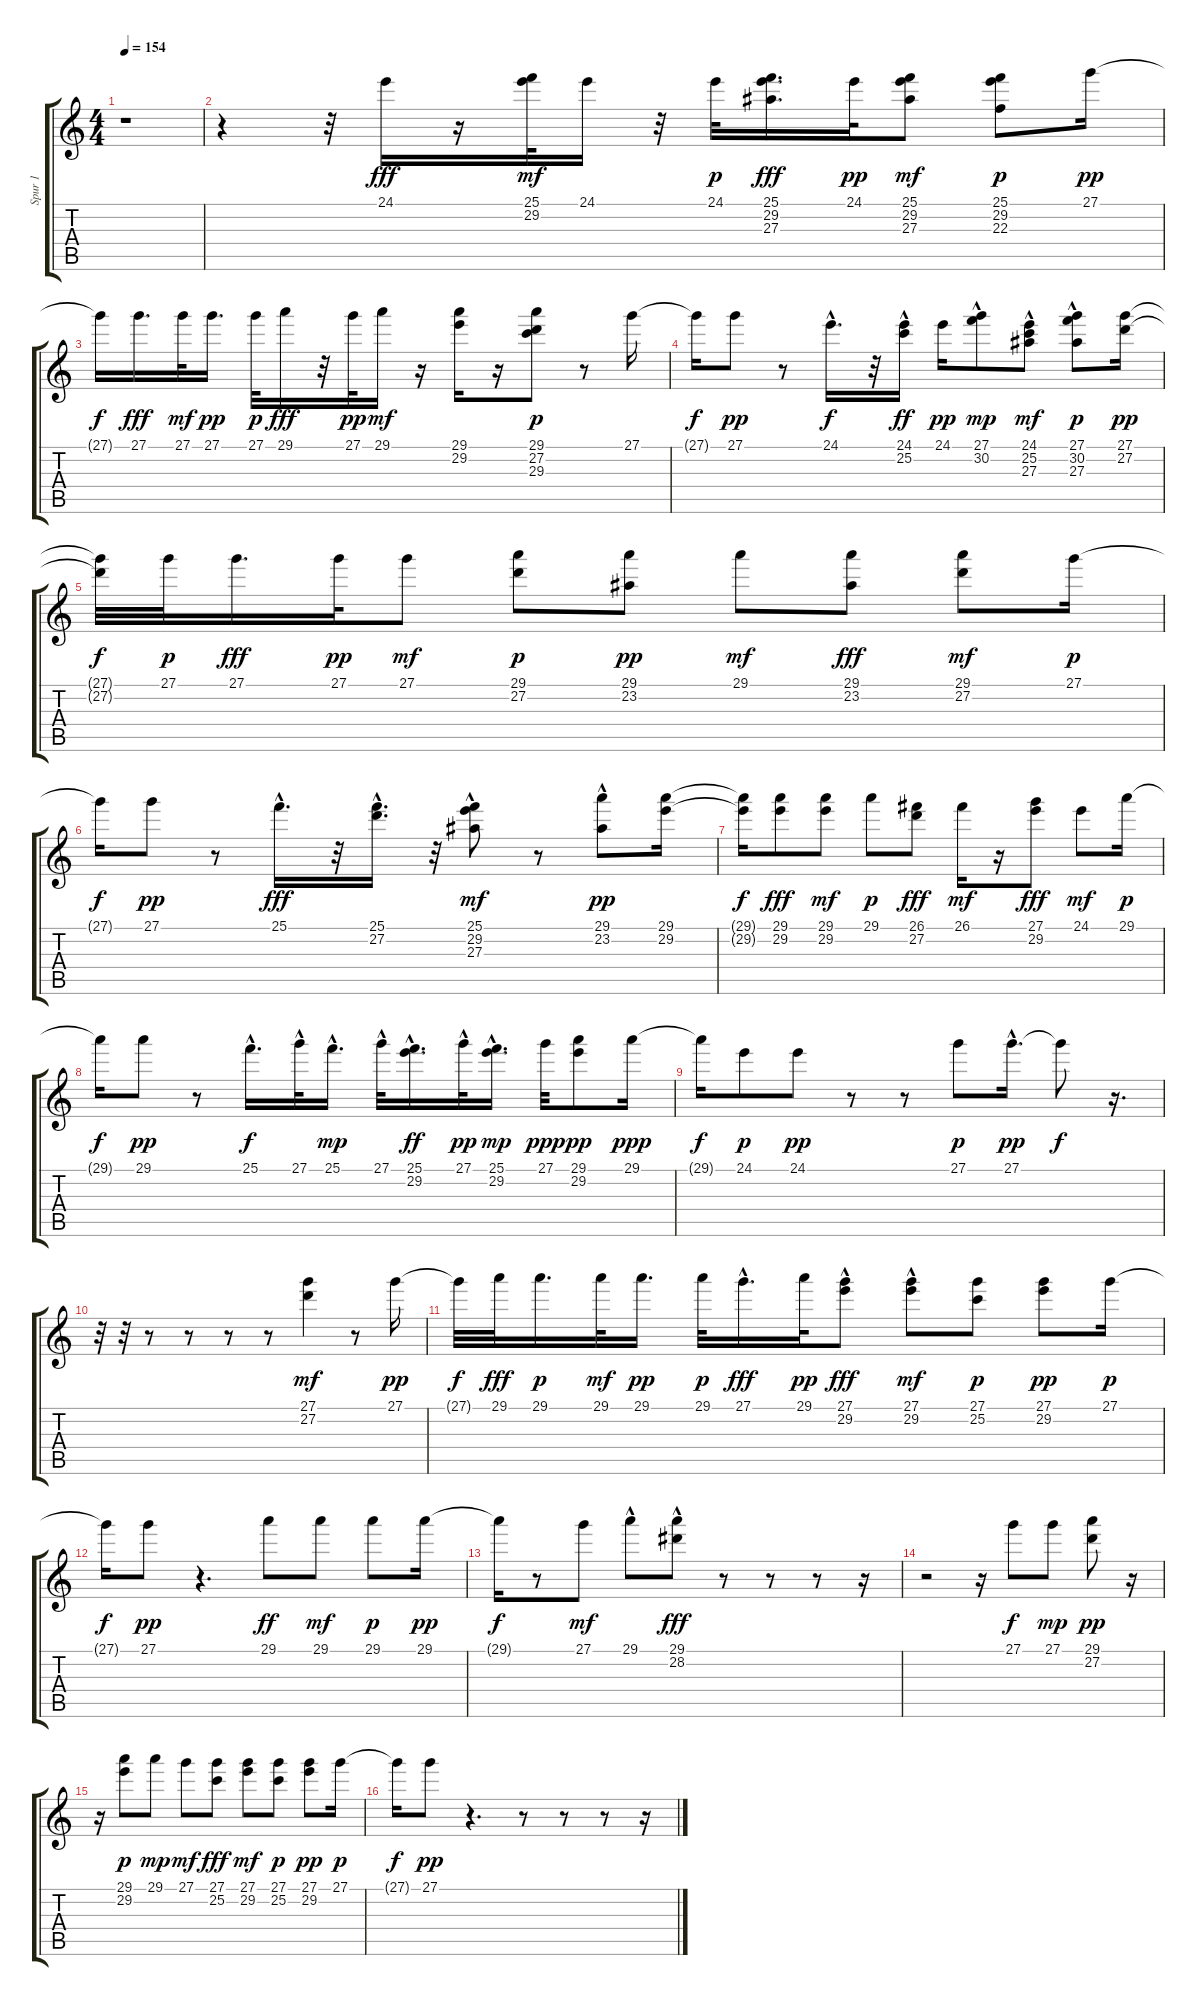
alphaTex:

\track ("Spur 1" "Spur 1") {instrument pizzicatostrings}
\staff {score tabs}
\tuning (E4 B3 G3 D3 A2 E2) {hide}
\ts (4 4)
\tempo 154
\clef g2
\ks c
r.1{dy pp} |
r.4 r.32 24.1.16{dy fff} r.16 (25.1 29.2).32{dy mf} 24.1.16 r.32 24.1.32{dy p} (25.1 29.2 27.3).16{d dy fff} 24.1.32{dy pp} (25.1 29.2 27.3).8{dy mf} (25.1 29.2 22.3).8{dy p} 27.1.16{dy pp} |
27.1{t}.16{dy f} 27.1.16{d dy fff} 27.1.32{dy mf} 27.1.16{d dy pp} 27.1.32{dy p} 29.1.16{dy fff} r.32 27.1.32{dy pp} 29.1.16{dy mf} r.16 (29.1 29.2).16 r.16 (29.1 27.2 29.3).8{dy p} r.8 27.1.16 |
27.1{t}.16{dy f} 27.1.8{dy pp} r.8 24.1{hac}.16{d dy f} r.32 (24.1{hac} 25.2{hac}).16{dy ff} 24.1.16{dy pp} (27.1 30.2{hac}).8{dy mp} (24.1{hac} 25.2{hac} 27.3).8{dy mf} (27.1 30.2{hac} 27.3).8{dy p} (27.1 27.2).16{dy pp} |
(27.1{t} 27.2{t}).32{dy f} 27.1.32{dy p} 27.1.16{d dy fff} 27.1.32{dy pp} 27.1.8{dy mf} (29.1 27.2).8{dy p} (29.1 23.2).8{dy pp} 29.1.8{dy mf} (29.1 23.2).8{dy fff} (29.1 27.2).8{dy mf} 27.1.16{dy p} |
27.1{t}.16{dy f} 27.1.8{dy pp} r.8 25.1{hac}.16{d dy fff} r.32 (25.1{hac} 27.2{hac}).16{d} r.32 (25.1 29.2 27.3{hac}).8{dy mf} r.8 (29.1 23.2{hac}).8{dy pp} (29.1 29.2).16 |
(29.1{t} 29.2{t}).16{dy f} (29.1 29.2).8{dy fff} (29.1 29.2).8{dy mf} 29.1.8{dy p} (26.1 27.2).8{dy fff} 26.1.16{dy mf} r.16 (27.1 29.2).8{dy fff} 24.1.8{dy mf} 29.1.16{dy p} |
29.1{t}.16{dy f} 29.1.8{dy pp} r.8 25.1{hac}.16{d dy f} 27.1{hac}.32 25.1{hac}.16{d dy mp} 27.1{hac}.32 (25.1{hac} 29.2).16{d dy ff} 27.1{hac}.32{dy pp} (25.1{hac} 29.2{hac}).16{d dy mp} 27.1.32{dy ppp} (29.1 29.2).8{dy pp} 29.1.16{dy ppp} |
29.1{t}.16{dy f} 24.1.8{dy p} 24.1.8{dy pp} r.8 r.8 27.1.8{dy p} 27.1{hac}.16{d dy pp} 27.1{t}.8{dy f} r.16{d} |
r.32 r.32 r.8 r.8 r.8 r.8 (27.1 27.2).4{dy mf} r.8 27.1.16{dy pp} |
27.1{t}.32{dy f} 29.1.32{dy fff} 29.1.16{d dy p} 29.1.32{dy mf} 29.1.16{d dy pp} 29.1.32{dy p} 27.1{hac}.16{d dy fff} 29.1.32{dy pp} (27.1{hac} 29.2).8{dy fff} (27.1{hac} 29.2).8{dy mf} (27.1 25.2).8{dy p} (27.1 29.2).8{dy pp} 27.1.16{dy p} |
27.1{t}.16{dy f} 27.1.8{dy pp} r.4{d} 29.1.8{dy ff} 29.1.8{dy mf} 29.1.8{dy p} 29.1.16{dy pp} |
29.1{t}.16{dy f} r.8 27.1.8{dy mf} 29.1{hac}.8 (29.1{hac} 28.2).8{dy fff} r.8 r.8 r.8 r.16 |
r.2 r.16 27.1.8{dy f} 27.1.8{dy mp} (29.1 27.2).8{dy pp} r.16 |
r.16 (29.1 29.2).8{dy p} 29.1.8{dy mp} 27.1.8{dy mf} (27.1 25.2).8{dy fff} (27.1 29.2).8{dy mf} (27.1 25.2).8{dy p} (27.1 29.2).8{dy pp} 27.1.16{dy p} |
27.1{t}.16{dy f} 27.1.8{dy pp} r.4{d} r.8 r.8 r.8 r.16
